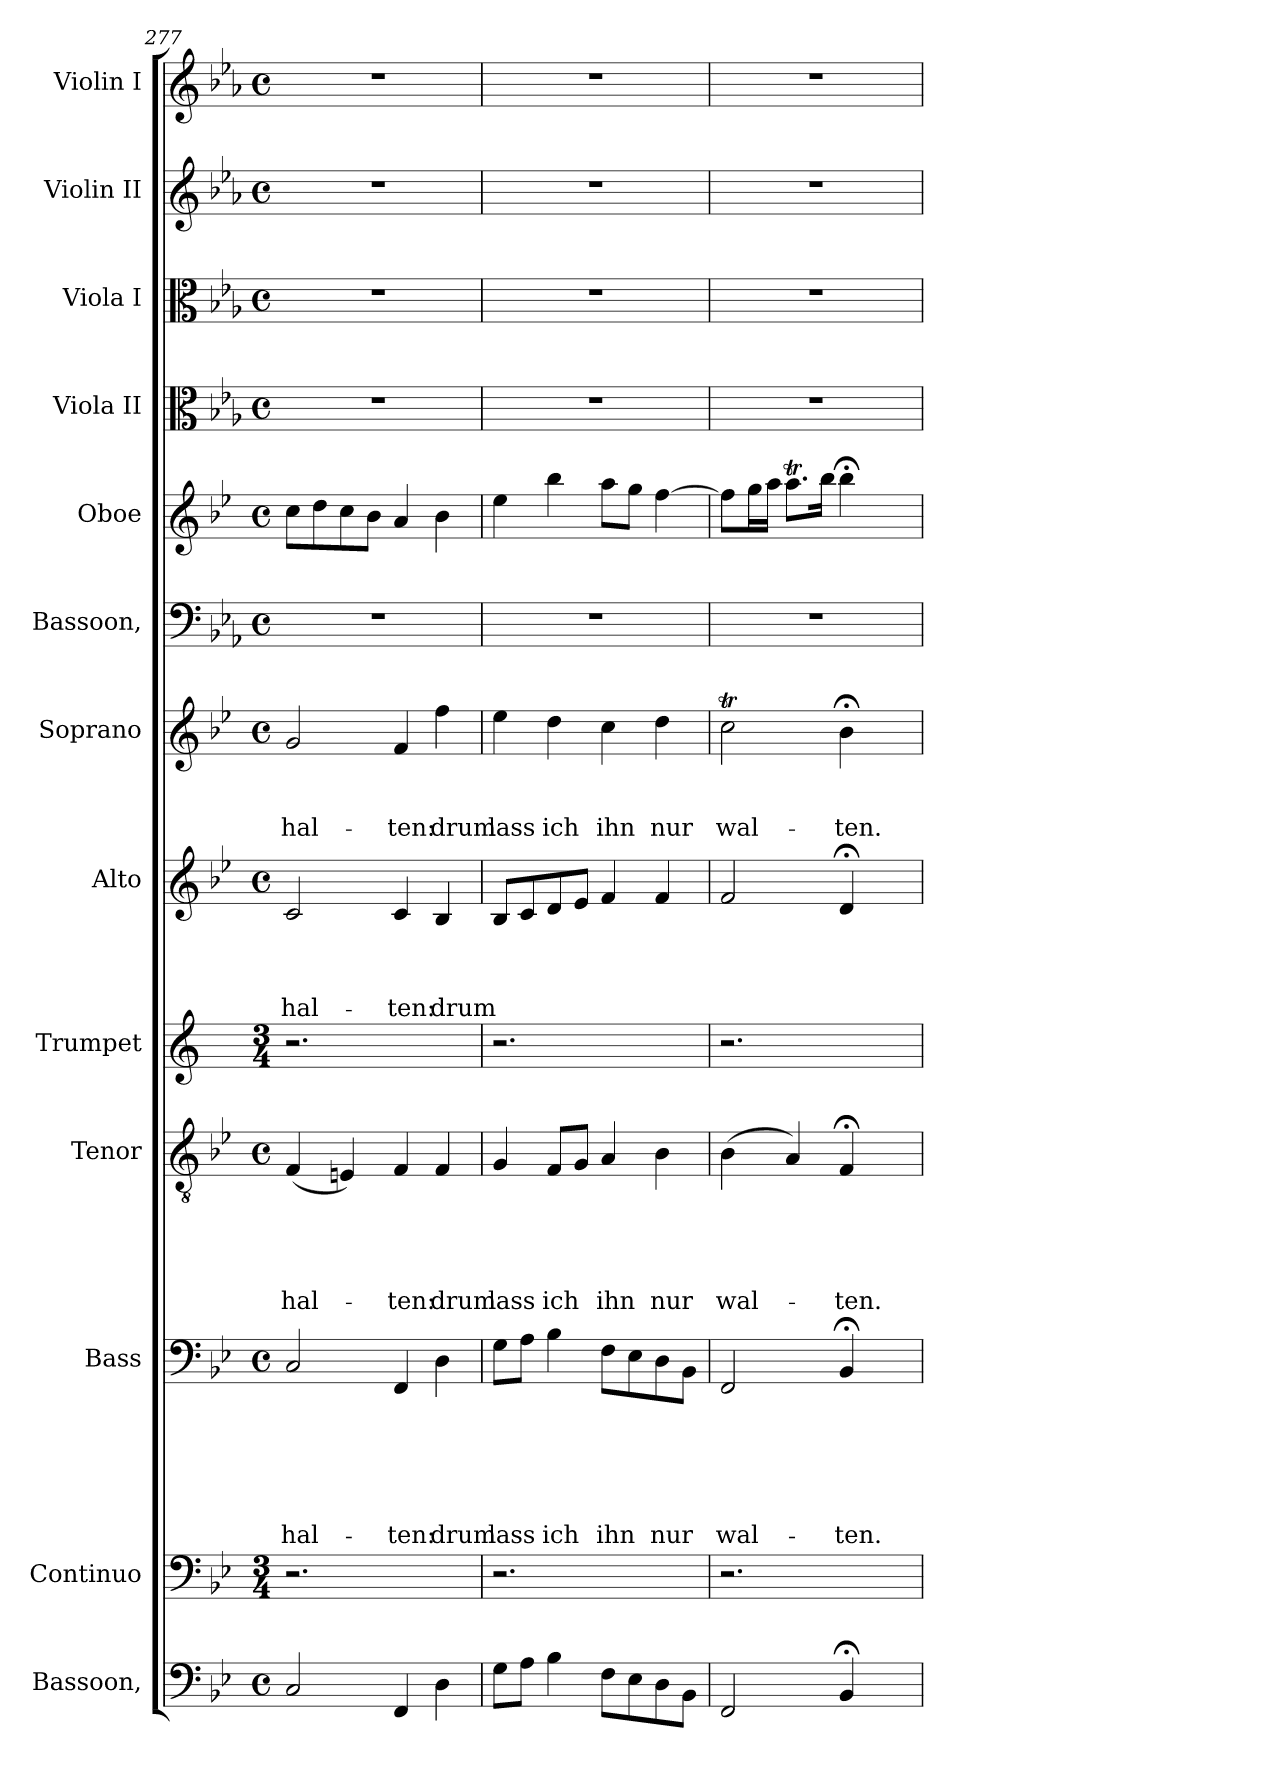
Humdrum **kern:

**kern	**kern	**kern	**text	**text	**text	**text	**text	**text	**kern	**text	**text	**text	**text	**text	**kern	**kern	**text	**text	**text	**text	**kern	**text	**text	**text	**kern	**kern	**kern	**kern	**kern	**kern
*part13	*part12	*part11	*part11	*part11	*part11	*part11	*part11	*part11	*part10	*part10	*part10	*part10	*part10	*part10	*part9	*part8	*part8	*part8	*part8	*part8	*part7	*part7	*part7	*part7	*part6	*part5	*part4	*part3	*part2	*part1
*staff13	*staff12	*staff11	*staff11	*staff11	*staff11	*staff11	*staff11	*staff11	*staff10	*staff10	*staff10	*staff10	*staff10	*staff10	*staff9	*staff8	*staff8	*staff8	*staff8	*staff8	*staff7	*staff7	*staff7	*staff7	*staff6	*staff5	*staff4	*staff3	*staff2	*staff1
*I"Bassoon,	*I"Continuo	*I"Bass	*	*	*	*	*	*	*I"Tenor	*	*	*	*	*	*I"Trumpet	*I"Alto	*	*	*	*	*I"Soprano	*	*	*	*I"Bassoon,	*I"Oboe	*I"Viola II	*I"Viola I	*I"Violin II	*I"Violin I
*I'Bsn	*I'Continuo	*	*	*	*	*	*	*	*I'Tenor	*	*	*	*	*	*I'Tpt	*I'Alto	*	*	*	*	*I'Soprano	*	*	*	*I'Bassoon	*I'Oboe	*I'Viola II	*I'Viola I	*I'Violin II	*I'Violin I
*clefF4	*clefF4	*clefF4	*	*	*	*	*	*	*clefGv2	*	*	*	*	*	*clefG2	*clefG2	*	*	*	*	*clefG2	*	*	*	*clefF4	*clefG2	*clefC3	*clefC3	*clefG2	*clefG2
*	*	*	*	*	*	*	*	*	*	*	*	*	*	*	*ITrd1c2	*	*	*	*	*	*	*	*	*	*	*	*	*	*	*
*k[b-e-]	*k[b-e-]	*k[b-e-]	*	*	*	*	*	*	*k[b-e-]	*	*	*	*	*	*k[b-e-]	*k[b-e-]	*	*	*	*	*k[b-e-]	*	*	*	*k[b-e-a-]	*k[b-e-]	*k[b-e-a-]	*k[b-e-a-]	*k[b-e-a-]	*k[b-e-a-]
*B-:	*B-:	*B-:	*	*	*	*	*	*	*B-:	*	*	*	*	*	*B-:	*B-:	*	*	*	*	*B-:	*	*	*	*E-:	*B-:	*E-:	*E-:	*E-:	*E-:
*M4/4	*M3/4	*M4/4	*	*	*	*	*	*	*M4/4	*	*	*	*	*	*M3/4	*M4/4	*	*	*	*	*M4/4	*	*	*	*M4/4	*M4/4	*M4/4	*M4/4	*M4/4	*M4/4
*met(c)	*	*met(c)	*	*	*	*	*	*	*met(c)	*	*	*	*	*	*	*met(c)	*	*	*	*	*met(c)	*	*	*	*met(c)	*met(c)	*met(c)	*met(c)	*met(c)	*met(c)
=277	=277	=277	=277	=277	=277	=277	=277	=277	=277	=277	=277	=277	=277	=277	=277	=277	=277	=277	=277	=277	=277	=277	=277	=277	=277	=277	=277	=277	=277	=277
!	!	!	!	!	!	!	!	!LO:LY:b	!	!	!	!	!	!LO:LY:b	!	!	!	!	!	!LO:LY:b	!	!	!	!LO:LY:b	!	!	!	!	!	!
2C/	2.r	2C/	.	.	.	.	.	hal-	(<4F/	.	.	.	.	hal-	2.r	2c/	.	.	.	hal-	2g/	.	.	hal-	1r	8cc\L	1r	1r	1r	1r
.	.	.	.	.	.	.	.	.	.	.	.	.	.	.	.	.	.	.	.	.	.	.	.	.	.	8dd\	.	.	.	.
.	.	.	.	.	.	.	.	.	4En/)	.	.	.	.	.	.	.	.	.	.	.	.	.	.	.	.	8cc\	.	.	.	.
.	.	.	.	.	.	.	.	.	.	.	.	.	.	.	.	.	.	.	.	.	.	.	.	.	.	8b-\J	.	.	.	.
!	!	!	!	!	!	!	!	!LO:LY:b	!	!	!	!	!	!LO:LY:b	!	!	!	!	!	!LO:LY:b	!	!	!	!LO:LY:b	!	!	!	!	!	!
4FF/	.	4FF/	.	.	.	.	.	-ten:	4F/	.	.	.	.	-ten:	.	4c/	.	.	.	-ten:	4f/	.	.	-ten:	.	4a/	.	.	.	.
!	!	!	!	!	!	!	!	!LO:LY:b	!	!	!	!	!	!LO:LY:b	!	!	!	!	!	!LO:LY:b	!	!	!	!LO:LY:b	!	!	!	!	!	!
4D\	4ryy	4D\	.	.	.	.	.	drum	4F/	.	.	.	.	drum	4ryy	4B-/	.	.	.	drum	4ff\	.	.	drum	.	4b-\	.	.	.	.
=278	=278	=278	=278	=278	=278	=278	=278	=278	=278	=278	=278	=278	=278	=278	=278	=278	=278	=278	=278	=278	=278	=278	=278	=278	=278	=278	=278	=278	=278	=278
!	!	!	!	!	!	!	!	!LO:LY:b	!	!	!	!	!	!LO:LY:b	!	!	!	!	!	!	!	!	!	!LO:LY:b	!	!	!	!	!	!
8G\L	2.r	8G\L	.	.	.	.	.	lass	4G/	.	.	.	.	lass	2.r	8B-/L	.	.	.	.	4ee-\	.	.	lass	1r	4ee-\	1r	1r	1r	1r
8A\J	.	8A\J	.	.	.	.	.	.	.	.	.	.	.	.	.	8c/	.	.	.	.	.	.	.	.	.	.	.	.	.	.
!	!	!	!	!	!	!	!	!LO:LY:b	!	!	!	!	!	!LO:LY:b	!	!	!	!	!	!	!	!	!	!LO:LY:b	!	!	!	!	!	!
4B-\	.	4B-\	.	.	.	.	.	ich	8F/L	.	.	.	.	ich	.	8d/	.	.	.	.	4dd\	.	.	ich	.	4bb-\	.	.	.	.
.	.	.	.	.	.	.	.	.	8G/J	.	.	.	.	.	.	8e-/J	.	.	.	.	.	.	.	.	.	.	.	.	.	.
!	!	!	!	!	!	!	!	!LO:LY:b	!	!	!	!	!	!LO:LY:b	!	!	!	!	!	!	!	!	!	!LO:LY:b	!	!	!	!	!	!
8F\L	.	8F\L	.	.	.	.	.	ihn	4A/	.	.	.	.	ihn	.	4f/	.	.	.	.	4cc\	.	.	ihn	.	8aa\L	.	.	.	.
8E-\	.	8E-\	.	.	.	.	.	.	.	.	.	.	.	.	.	.	.	.	.	.	.	.	.	.	.	8gg\J	.	.	.	.
!	!	!	!	!	!	!	!	!LO:LY:b	!	!	!	!	!	!LO:LY:b	!	!	!	!	!	!	!	!	!	!LO:LY:b	!	!	!	!	!	!
8D\	4ryy	8D\	.	.	.	.	.	nur	4B-\	.	.	.	.	nur	4ryy	4f/	.	.	.	.	4dd\	.	.	nur	.	[>4ff\	.	.	.	.
8BB-\J	.	8BB-\J	.	.	.	.	.	.	.	.	.	.	.	.	.	.	.	.	.	.	.	.	.	.	.	.	.	.	.	.
=279	=279	=279	=279	=279	=279	=279	=279	=279	=279	=279	=279	=279	=279	=279	=279	=279	=279	=279	=279	=279	=279	=279	=279	=279	=279	=279	=279	=279	=279	=279
!	!	!	!	!	!	!	!	!LO:LY:b	!	!	!	!	!	!LO:LY:b	!	!	!	!	!	!	!	!	!	!LO:LY:b	!	!	!	!	!	!
2FF/	2.r	2FF/	.	.	.	.	.	wal-	(>4B-\	.	.	.	.	wal-	2.r	2f/	.	.	.	.	2ccT\	.	.	wal-	1r	8ff\L]	1r	1r	1r	1r
.	.	.	.	.	.	.	.	.	.	.	.	.	.	.	.	.	.	.	.	.	.	.	.	.	.	16gg\L	.	.	.	.
.	.	.	.	.	.	.	.	.	.	.	.	.	.	.	.	.	.	.	.	.	.	.	.	.	.	16aa\JJ	.	.	.	.
.	.	.	.	.	.	.	.	.	4A/)	.	.	.	.	.	.	.	.	.	.	.	.	.	.	.	.	8.aat\L	.	.	.	.
.	.	.	.	.	.	.	.	.	.	.	.	.	.	.	.	.	.	.	.	.	.	.	.	.	.	16bb-\Jk	.	.	.	.
!	!	!	!	!	!	!	!	!LO:LY:b	!	!	!	!	!	!LO:LY:b	!	!	!	!	!	!	!	!	!	!LO:LY:b	!	!	!	!	!	!
4BB-;/	.	4BB-;/	.	.	.	.	.	-ten.	4F;/	.	.	.	.	-ten.	.	4d;/	.	.	.	.	4b-;<\	.	.	-ten.	.	4bb-;<\	.	.	.	.
4ryy	4ryy	4ryy	.	.	.	.	.	.	4ryy	.	.	.	.	.	4ryy	4ryy	.	.	.	.	4ryy	.	.	.	.	4ryy	.	.	.	.
=	=	=	=	=	=	=	=	=	=	=	=	=	=	=	=	=	=	=	=	=	=	=	=	=	=	=	=	=	=	=
*-	*-	*-	*-	*-	*-	*-	*-	*-	*-	*-	*-	*-	*-	*-	*-	*-	*-	*-	*-	*-	*-	*-	*-	*-	*-	*-	*-	*-	*-	*-
